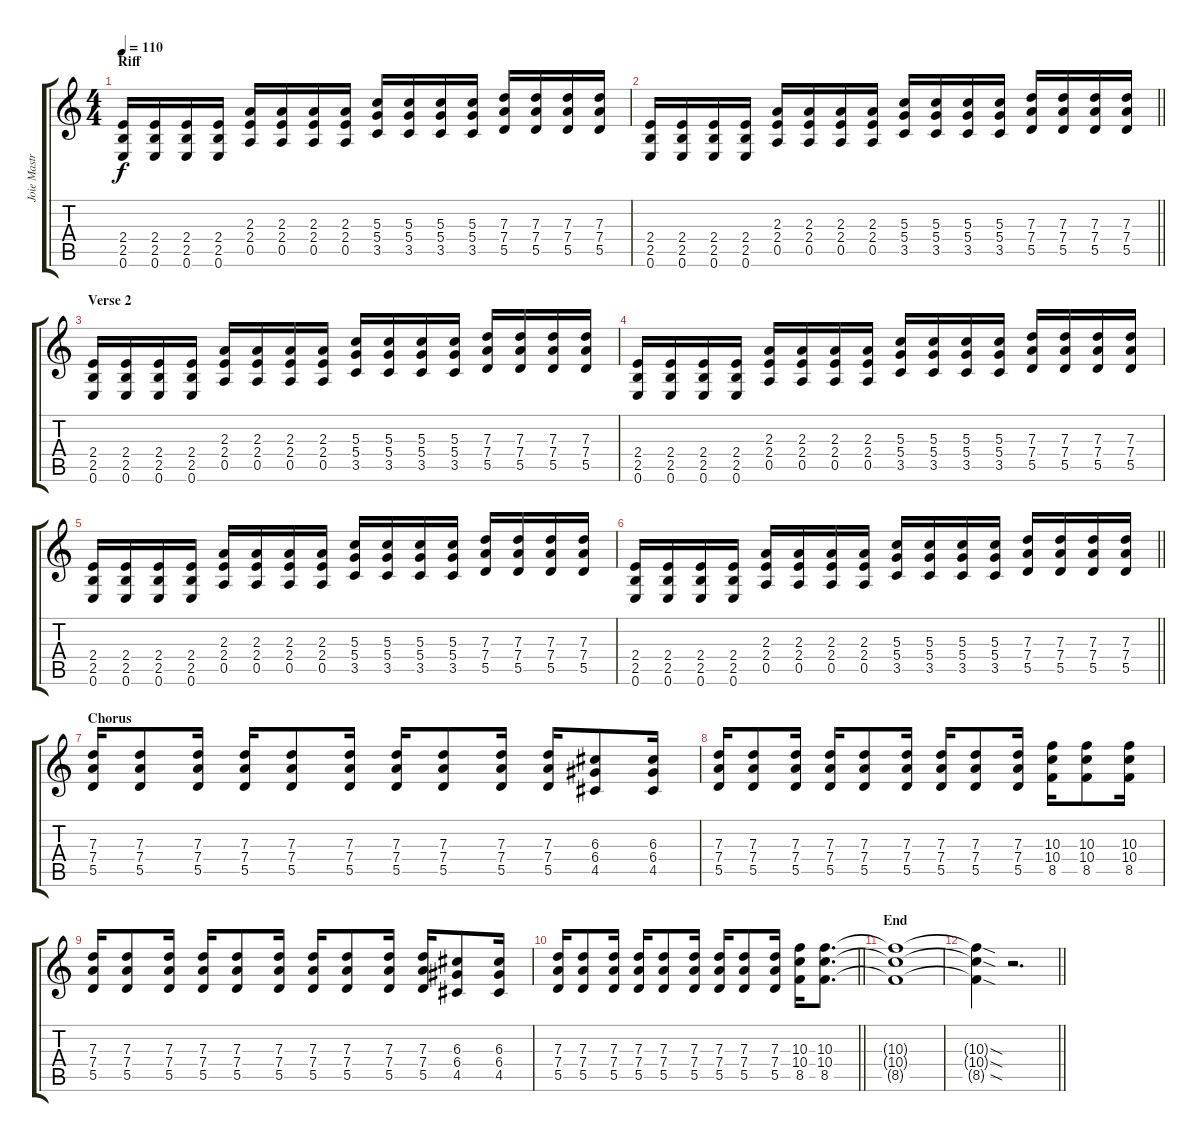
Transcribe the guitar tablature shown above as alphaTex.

\track ("Joie Mastrokalos" "Joie Mastr") {instrument distortionguitar}
\staff {score tabs}
\tuning (E4 B3 G3 D3 A2 E2) {hide}
\ts (4 4)
\section ("" "Riff")
\tempo 110
\clef g2
\ks c
(2.4 2.5 0.6).16{dy f} (2.4 2.5 0.6).16 (2.4 2.5 0.6).16 (2.4 2.5 0.6).16 (2.3 2.4 0.5).16 (2.3 2.4 0.5).16 (2.3 2.4 0.5).16 (2.3 2.4 0.5).16 (5.3 5.4 3.5).16 (5.3 5.4 3.5).16 (5.3 5.4 3.5).16 (5.3 5.4 3.5).16 (7.3 7.4 5.5).16 (7.3 7.4 5.5).16 (7.3 7.4 5.5).16 (7.3 7.4 5.5).16 |
\barLineRight lightlight
(2.4 2.5 0.6).16 (2.4 2.5 0.6).16 (2.4 2.5 0.6).16 (2.4 2.5 0.6).16 (2.3 2.4 0.5).16 (2.3 2.4 0.5).16 (2.3 2.4 0.5).16 (2.3 2.4 0.5).16 (5.3 5.4 3.5).16 (5.3 5.4 3.5).16 (5.3 5.4 3.5).16 (5.3 5.4 3.5).16 (7.3 7.4 5.5).16 (7.3 7.4 5.5).16 (7.3 7.4 5.5).16 (7.3 7.4 5.5).16 |
\section ("" "Verse 2")
(2.4 2.5 0.6).16 (2.4 2.5 0.6).16 (2.4 2.5 0.6).16 (2.4 2.5 0.6).16 (2.3 2.4 0.5).16 (2.3 2.4 0.5).16 (2.3 2.4 0.5).16 (2.3 2.4 0.5).16 (5.3 5.4 3.5).16 (5.3 5.4 3.5).16 (5.3 5.4 3.5).16 (5.3 5.4 3.5).16 (7.3 7.4 5.5).16 (7.3 7.4 5.5).16 (7.3 7.4 5.5).16 (7.3 7.4 5.5).16 |
(2.4 2.5 0.6).16 (2.4 2.5 0.6).16 (2.4 2.5 0.6).16 (2.4 2.5 0.6).16 (2.3 2.4 0.5).16 (2.3 2.4 0.5).16 (2.3 2.4 0.5).16 (2.3 2.4 0.5).16 (5.3 5.4 3.5).16 (5.3 5.4 3.5).16 (5.3 5.4 3.5).16 (5.3 5.4 3.5).16 (7.3 7.4 5.5).16 (7.3 7.4 5.5).16 (7.3 7.4 5.5).16 (7.3 7.4 5.5).16 |
(2.4 2.5 0.6).16 (2.4 2.5 0.6).16 (2.4 2.5 0.6).16 (2.4 2.5 0.6).16 (2.3 2.4 0.5).16 (2.3 2.4 0.5).16 (2.3 2.4 0.5).16 (2.3 2.4 0.5).16 (5.3 5.4 3.5).16 (5.3 5.4 3.5).16 (5.3 5.4 3.5).16 (5.3 5.4 3.5).16 (7.3 7.4 5.5).16 (7.3 7.4 5.5).16 (7.3 7.4 5.5).16 (7.3 7.4 5.5).16 |
\barLineRight lightlight
(2.4 2.5 0.6).16 (2.4 2.5 0.6).16 (2.4 2.5 0.6).16 (2.4 2.5 0.6).16 (2.3 2.4 0.5).16 (2.3 2.4 0.5).16 (2.3 2.4 0.5).16 (2.3 2.4 0.5).16 (5.3 5.4 3.5).16 (5.3 5.4 3.5).16 (5.3 5.4 3.5).16 (5.3 5.4 3.5).16 (7.3 7.4 5.5).16 (7.3 7.4 5.5).16 (7.3 7.4 5.5).16 (7.3 7.4 5.5).16 |
\section ("" "Chorus")
(7.3 7.4 5.5).16 (7.3 7.4 5.5).8 (7.3 7.4 5.5).16 (7.3 7.4 5.5).16 (7.3 7.4 5.5).8 (7.3 7.4 5.5).16 (7.3 7.4 5.5).16 (7.3 7.4 5.5).8 (7.3 7.4 5.5).16 (7.3 7.4 5.5).16 (6.3 6.4 4.5).8 (6.3 6.4 4.5).16 |
(7.3 7.4 5.5).16 (7.3 7.4 5.5).8 (7.3 7.4 5.5).16 (7.3 7.4 5.5).16 (7.3 7.4 5.5).8 (7.3 7.4 5.5).16 (7.3 7.4 5.5).16 (7.3 7.4 5.5).8 (7.3 7.4 5.5).16 (10.3 10.4 8.5).16 (10.3 10.4 8.5).8 (10.3 10.4 8.5).16 |
(7.3 7.4 5.5).16 (7.3 7.4 5.5).8 (7.3 7.4 5.5).16 (7.3 7.4 5.5).16 (7.3 7.4 5.5).8 (7.3 7.4 5.5).16 (7.3 7.4 5.5).16 (7.3 7.4 5.5).8 (7.3 7.4 5.5).16 (7.3 7.4 5.5).16 (6.3 6.4 4.5).8 (6.3 6.4 4.5).16 |
\barLineRight lightlight
(7.3 7.4 5.5).16 (7.3 7.4 5.5).8 (7.3 7.4 5.5).16 (7.3 7.4 5.5).16 (7.3 7.4 5.5).8 (7.3 7.4 5.5).16 (7.3 7.4 5.5).16 (7.3 7.4 5.5).8 (7.3 7.4 5.5).16 (10.3 10.4 8.5).16 (10.3 10.4 8.5).8{d} |
\section ("" "End")
(10.3{t} 10.4{t} 8.5{t}).1 |
\barLineRight lightlight
(10.3{sod t} 10.4{sod t} 8.5{sod t}).4 r.2{d}
